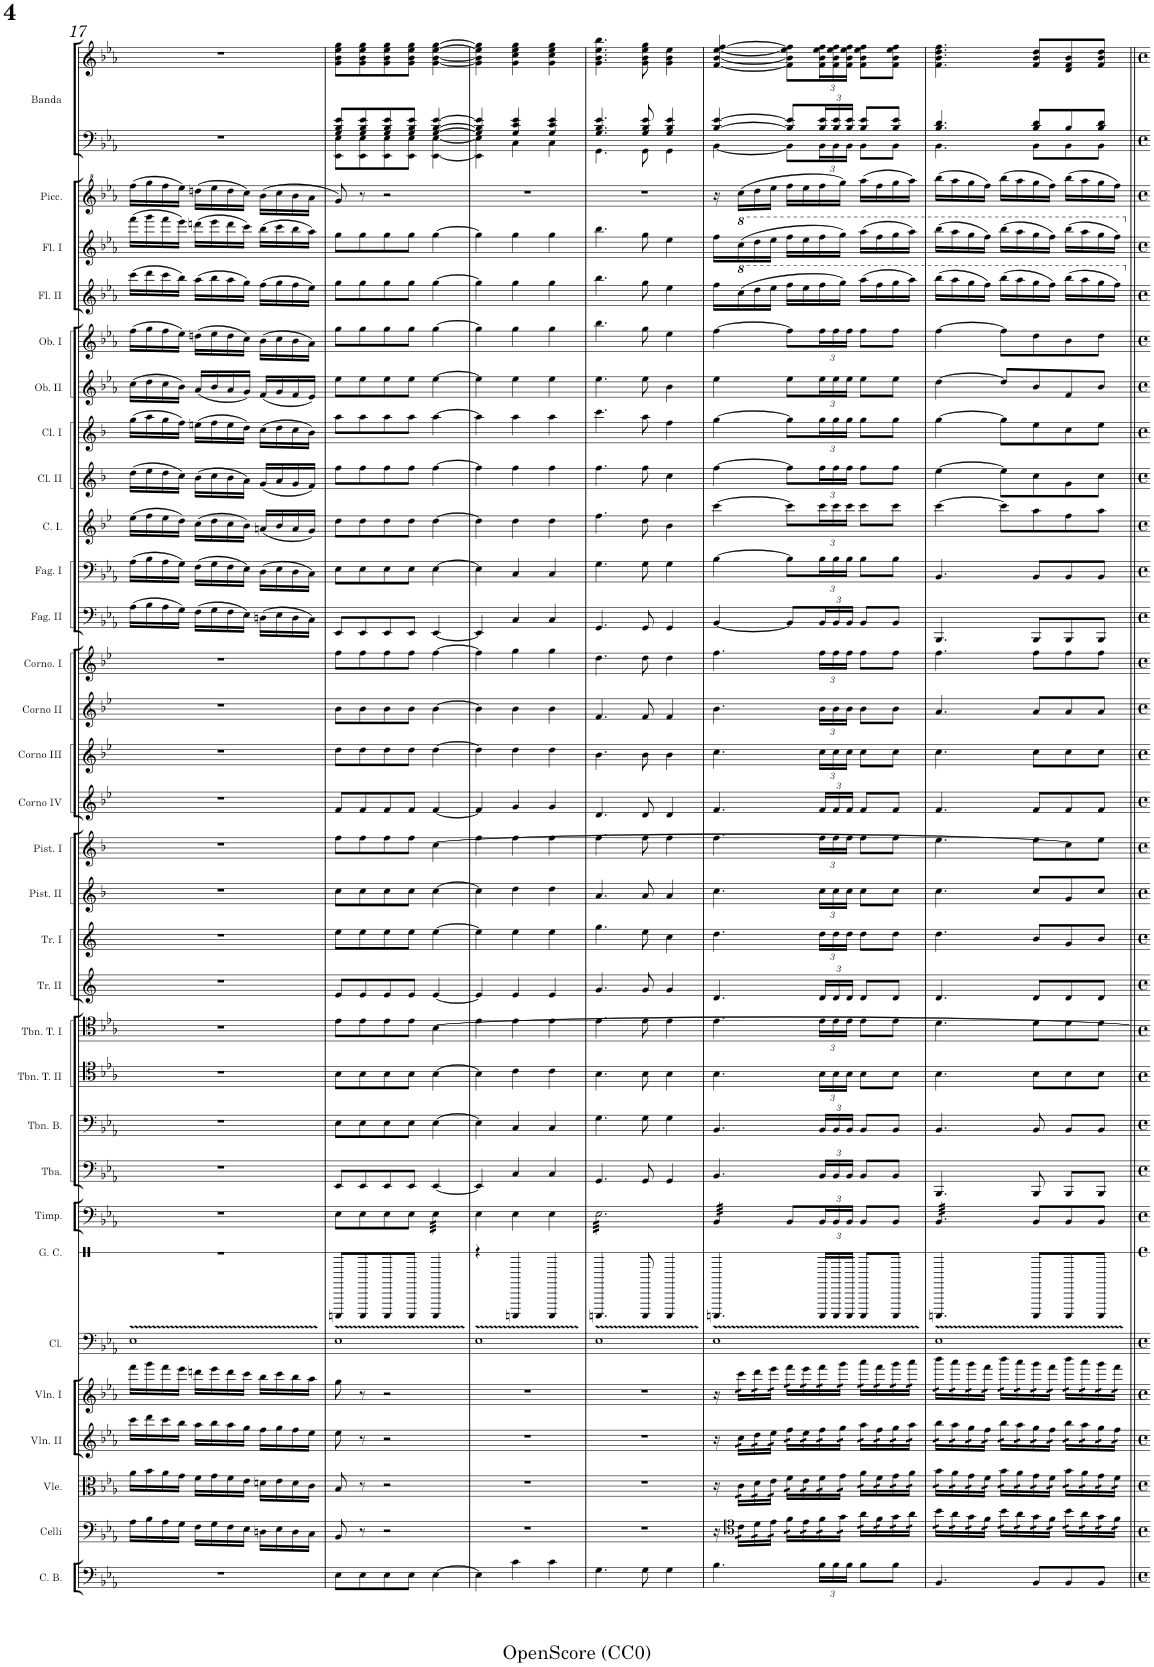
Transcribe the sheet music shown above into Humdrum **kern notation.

**kern	**kern	**kern	**kern	**kern	**kern	**kern	**kern	**kern	**kern	**kern	**kern	**kern	**kern	**kern	**kern	**kern	**kern	**kern	**kern	**kern	**kern	**kern	**kern	**kern	**kern	**kern	**kern	**kern	**kern	**kern	**kern
*part31	*part30	*part29	*part28	*part27	*part26	*part25	*part24	*part23	*part22	*part21	*part20	*part19	*part18	*part17	*part16	*part15	*part14	*part13	*part12	*part11	*part10	*part9	*part8	*part7	*part6	*part5	*part4	*part3	*part2	*part1	*part1
*staff32	*staff31	*staff30	*staff29	*staff28	*staff27	*staff26	*staff25	*staff24	*staff23	*staff22	*staff21	*staff20	*staff19	*staff18	*staff17	*staff16	*staff15	*staff14	*staff13	*staff12	*staff11	*staff10	*staff9	*staff8	*staff7	*staff6	*staff5	*staff4	*staff3	*staff2	*staff1
*I"C. Bassi	*I"Celli	*I"Viole	*I"Violini II	*I"Violini I	*I"Cloches	*I"Gran Cassa	*I"Timpani G. B. Eb.	*I"Tuba	*I"Trombone Basso	*I"Trombone Tenore II	*I"Trombone Tenore I	*I"Trombe Eb II	*I"Trombe Eb I	*I"Pist. Bb II	*I"Pist. Bb I	*I"Corno in F IV	*I"Corno in F III	*I"Corno in F II	*I"Corno in F I	*I"Fagotto II	*I"Fagotto I	*I"Corno Inglese	*I"Clarinetto in Bb II	*I"Clarinetto in Bb I	*I"Oboi II	*I"Oboi I	*I"Flauto II	*I"Flauto I	*I"Piccolo	*I"Banda (ad libitum)	*
*I'C. B.	*I'Celli	*I'Vle.	*I'Vln. II	*I'Vln. I	*I'Cl.	*I'G. C.	*I'Timp.	*I'Tba.	*I'Tbn. B.	*I'Tbn. T. II	*I'Tbn. T. I	*I'Tr. II	*I'Tr. I	*I'Pist. II	*I'Pist. I	*I'Corno IV	*I'Corno III	*I'Corno II	*I'Corno. I	*I'Fag. II	*I'Fag. I	*I'C. I.	*I'Cl. II	*I'Cl. I	*I'Ob. II	*I'Ob. I	*I'Fl. II	*I'Fl. I	*I'Picc.	*I'Banda	*
!!LO:PB:g=z
*clefF4	*clefF4	*clefC3	*clefG2	*clefG2	*clefF4	*clefX	*clefF4	*clefF4	*clefF4	*clefC4	*clefC4	*clefG2	*clefG2	*clefG2	*clefG2	*clefG2	*clefG2	*clefG2	*clefG2	*clefF4	*clefF4	*clefG2	*clefG2	*clefG2	*clefG2	*clefG2	*clefG2	*clefG2	*clefG^2	*clefF4	*clefG2
*Trd7c12	*	*	*	*	*Trd-14c-24	*	*	*	*	*	*	*Trd-2c-3	*Trd-2c-3	*Trd1c2	*Trd1c2	*Trd4c7	*Trd4c7	*Trd4c7	*Trd4c7	*	*	*Trd4c7	*Trd1c2	*Trd1c2	*	*	*	*	*Trd-7c-12	*	*
*k[b-e-a-]	*k[b-e-a-]	*k[b-e-a-]	*k[b-e-a-]	*k[b-e-a-]	*k[b-e-a-]	*k[b-e-a-]	*k[b-e-a-]	*k[b-e-a-]	*k[b-e-a-]	*k[b-e-a-]	*k[b-e-a-]	*k[]	*k[]	*k[b-]	*k[b-]	*k[b-e-]	*k[b-e-]	*k[b-e-]	*k[b-e-]	*k[b-e-a-]	*k[b-e-a-]	*k[b-e-]	*k[b-]	*k[b-]	*k[b-e-a-]	*k[b-e-a-]	*k[b-e-a-]	*k[b-e-a-]	*k[b-e-a-]	*k[b-e-a-]	*k[b-e-a-]
*M3/4	*M3/4	*M3/4	*M3/4	*M3/4	*M3/4	*M3/4	*M3/4	*M3/4	*M3/4	*M3/4	*M3/4	*M3/4	*M3/4	*M3/4	*M3/4	*M3/4	*M3/4	*M3/4	*M3/4	*M3/4	*M3/4	*M3/4	*M3/4	*M3/4	*M3/4	*M3/4	*M3/4	*M3/4	*M3/4	*M3/4	*M3/4
=17	=17	=17	=17	=17	=17	=17	=17	=17	=17	=17	=17	=17	=17	=17	=17	=17	=17	=17	=17	=17	=17	=17	=17	=17	=17	=17	=17	=17	=17	=17	=17
2.r	16A-\LL	16a-\LL	16ccc\LL	16fff\LL	4%3E-	2.r	2.r	2.r	2.r	2.r	2.r	2.r	2.r	2.r	2.r	2.r	2.r	2.r	2.r	(16A-\LL	(16A-\LL	(16ee-\LL	(16dd\LL	(16gg\LL	(16cc\LL	(16ff\LL	(16ccc\LL	(16fff\LL	(16fff\LL	2.r	2.r
.	16B-\	16b-\	16ddd\	16ggg\	.	.	.	.	.	.	.	.	.	.	.	.	.	.	.	16B-\	16B-\	16ff\	16ee\	16aa\	16dd\	16gg\	16ddd\	16ggg\	16ggg\	.	.
.	16A-\	16a-\	16ccc\	16fff\	.	.	.	.	.	.	.	.	.	.	.	.	.	.	.	16A-\	16A-\	16ee-\	16dd\	16gg\	16cc\	16ff\	16ccc\	16fff\	16fff\	.	.
.	16G\JJ	16g\JJ	16bb-\JJ	16eee-\JJ	.	.	.	.	.	.	.	.	.	.	.	.	.	.	.	16G\JJ)	16G\JJ)	16dd\JJ)	16cc\JJ)	16ff\JJ)	16b-\JJ)	16ee-\JJ)	16bb-\JJ)	16eee-\JJ)	16eee-\JJ)	.	.
.	16F\LL	16f\LL	16aa-\LL	16dddn\LL	.	.	.	.	.	.	.	.	.	.	.	.	.	.	.	(16F\LL	(16F\LL	(16cc\LL	(16b-\LL	(16een\LL	(16a-/LL	(16ddn\LL	(16aa-\LL	(16dddn\LL	(16dddn\LL	.	.
.	16G\	16g\	16bb-\	16eee-\	.	.	.	.	.	.	.	.	.	.	.	.	.	.	.	16G\	16G\	16dd\	16cc\	16ff\	16b-/	16ee-\	16bb-\	16eee-\	16eee-\	.	.
.	16F\	16f\	16aa-\	16ddd\	.	.	.	.	.	.	.	.	.	.	.	.	.	.	.	16F\	16F\	16cc\	16b-\	16ee\	16a-/	16dd\	16aa-\	16ddd\	16ddd\	.	.
.	16E-\JJ	16e-\JJ	16gg\JJ	16ccc\JJ	.	.	.	.	.	.	.	.	.	.	.	.	.	.	.	16E-\JJ)	16E-\JJ)	16b-\JJ)	16a\JJ)	16dd\JJ)	16g/JJ)	16cc\JJ)	16gg\JJ)	16ccc\JJ)	16ccc\JJ)	.	.
.	16Dn\LL	16dn\LL	16ff\LL	16bb-\LL	.	.	.	.	.	.	.	.	.	.	.	.	.	.	.	(16Dn\LL	(16D\LL	(16an/LL	(16g/LL	(16cc\LL	(16f/LL	(16b-\LL	(16ff\LL	(16bb-\LL	(16bb-\LL	.	.
.	16E-\	16e-\	16gg\	16ccc\	.	.	.	.	.	.	.	.	.	.	.	.	.	.	.	16E-\	16E-\	16b-/	16a/	16dd\	16g/	16cc\	16gg\	16ccc\	16ccc\	.	.
.	16D\	16d\	16ff\	16bb-\	.	.	.	.	.	.	.	.	.	.	.	.	.	.	.	16D\	16D\	16a/	16g/	16cc\	16f/	16b-\	16ff\	16bb-\	16bb-\	.	.
.	16C\JJ	16c\JJ	16ee-\JJ	16aa-\JJ	.	.	.	.	.	.	.	.	.	.	.	.	.	.	.	16C\JJ)	16C\JJ)	16g/JJ)	16f/JJ)	16b-\JJ)	16e-/JJ)	16a-\JJ)	16ee-\JJ)	16aa-\JJ)	16aa-\JJ	.	.
=18	=18	=18	=18	=18	=18	=18	=18	=18	=18	=18	=18	=18	=18	=18	=18	=18	=18	=18	=18	=18	=18	=18	=18	=18	=18	=18	=18	=18	=18	=18	=18
*	*	*	*	*	*	*	*	*	*	*	*	*	*	*	*	*	*	*	*	*	*	*	*	*	*	*	*	*	*	*^	*
8E-\L	8BB-/	8B-/	8ee-\	8gg\	4%3E-	8BBBn/L	8E-\L	8EE-/L	8E-\L	8B-\L	8e-\L	8e/L	8ee\L	8cc\L	8ff\L	8f/L	8dd\L	8b-\L	8ff\L	8EE-/L	8E-\L	8dd\L	8ff\L	8aa\L	8ee-\L	8gg\L	8gg\L	8gg\L	8gg/)	8G/ 8B-/ 8e-/L	8EE-\ 8E-\L	8g\ 8b-\ 8ee-\ 8gg\L
8E-\	8r	8r	8r	8r	.	8BBB/	8E-\	8EE-/	8E-\	8B-\	8e-\	8e/	8ee\	8cc\	8ff\	8f/	8dd\	8b-\	8ff\	8EE-/	8E-\	8dd\	8ff\	8aa\	8ee-\	8gg\	8gg\	8gg\	8r	8G/ 8B-/ 8e-/	8EE-\ 8E-\	8g\ 8b-\ 8ee-\ 8gg\
8E-\	2r	2r	2r	2r	.	8BBB/	8E-\	8EE-/	8E-\	8B-\	8e-\	8e/	8ee\	8cc\	8ff\	8f/	8dd\	8b-\	8ff\	8EE-/	8E-\	8dd\	8ff\	8aa\	8ee-\	8gg\	8gg\	8gg\	2r	8G/ 8B-/ 8e-/	8EE-\ 8E-\	8g\ 8b-\ 8ee-\ 8gg\
8E-\J	.	.	.	.	.	8BBB/J	8E-\J	8EE-/J	8E-\J	8B-\J	8e-\J	8e/J	8ee\J	8cc\J	8ff\J	8f/J	8dd\J	8b-\J	8ff\J	8EE-/J	8E-\J	8dd\J	8ff\J	8aa\J	8ee-\J	8gg\J	8gg\J	8gg\J	.	8G/ 8B-/ 8e-/J	8EE-\ 8E-\J	8g\ 8b-\ 8ee-\ 8gg\J
*	*	*	*	*	*	*	*tremolo	*	*	*	*	*	*	*	*	*	*	*	*	*	*	*	*	*	*	*	*	*	*	*	*	*
[4E-\	.	.	.	.	.	4BBB/	32E-\LLL	[4EE-/	[4E-\	[4B-\	[4B-\	[4e/	[4ee\	[4cc\	[4cc\	[4f/	[4dd\	[4b-\	[4ff\	[4EE-/	[4E-\	[4dd\	[4ff\	[4aa\	[4ee-\	[4gg\	[4gg\	[4gg\	.	[4G/ [4B-/ [4e-/	[4EE-\ [4E-\	[4g\ [4b-\ [4ee-\ [4gg\
.	.	.	.	.	.	.	32E-\	.	.	.	.	.	.	.	.	.	.	.	.	.	.	.	.	.	.	.	.	.	.	.	.	.
.	.	.	.	.	.	.	32E-\	.	.	.	.	.	.	.	.	.	.	.	.	.	.	.	.	.	.	.	.	.	.	.	.	.
.	.	.	.	.	.	.	32E-\	.	.	.	.	.	.	.	.	.	.	.	.	.	.	.	.	.	.	.	.	.	.	.	.	.
.	.	.	.	.	.	.	32E-\	.	.	.	.	.	.	.	.	.	.	.	.	.	.	.	.	.	.	.	.	.	.	.	.	.
.	.	.	.	.	.	.	32E-\	.	.	.	.	.	.	.	.	.	.	.	.	.	.	.	.	.	.	.	.	.	.	.	.	.
.	.	.	.	.	.	.	32E-\	.	.	.	.	.	.	.	.	.	.	.	.	.	.	.	.	.	.	.	.	.	.	.	.	.
.	.	.	.	.	.	.	32E-\JJJ	.	.	.	.	.	.	.	.	.	.	.	.	.	.	.	.	.	.	.	.	.	.	.	.	.
*	*	*	*	*	*	*	*Xtremolo	*	*	*	*	*	*	*	*	*	*	*	*	*	*	*	*	*	*	*	*	*	*	*	*	*
=19	=19	=19	=19	=19	=19	=19	=19	=19	=19	=19	=19	=19	=19	=19	=19	=19	=19	=19	=19	=19	=19	=19	=19	=19	=19	=19	=19	=19	=19	=19	=19	=19
4E-\]	2.r	2.r	2.r	2.r	4%3E-	4r	4E-\	4EE-/]	4E-\]	4B-\]	4e-\	4e/]	4ee\]	4cc\]	4ff\	4f/]	4dd\]	4b-\]	4ff\]	4EE-/]	4E-\]	4dd\]	4ff\]	4aa\]	4ee-\]	4gg\]	4gg\]	4gg\]	2.r	4G/] 4B-/] 4e-/]	4EE-\] 4E-\]	4g\] 4b-\] 4ee-\] 4gg\]
4c\	.	.	.	.	.	4BBBn/	4E-\	4C/	4C/	4c\	4e-\	4e/	4ee\	4dd\	4ff\	4g/	4dd\	4b-\	4gg\	4C/	4C/	4dd\	4ff\	4aa\	4ee-\	4gg\	4gg\	4gg\	.	4G/ 4c/ 4e-/	4C\	4g\ 4cc\ 4ee-\ 4gg\
4c\	.	.	.	.	.	4BBB/	4E-\	4C/	4C/	4c\	4e-\	4e/	4ee\	4dd\	4ff\	4g/	4dd\	4b-\	4gg\	4C/	4C/	4dd\	4ff\	4aa\	4ee-\	4gg\	4gg\	4gg\	.	4G/ 4c/ 4e-/	4C\	4g\ 4cc\ 4ee-\ 4gg\
=20	=20	=20	=20	=20	=20	=20	=20	=20	=20	=20	=20	=20	=20	=20	=20	=20	=20	=20	=20	=20	=20	=20	=20	=20	=20	=20	=20	=20	=20	=20	=20	=20
*	*	*	*	*	*	*	*tremolo	*	*	*	*	*	*	*	*	*	*	*	*	*	*	*	*	*	*	*	*	*	*	*	*	*
4.G\	2.r	2.r	2.r	2.r	4%3E-	4.BBBn/	32E-\LLL	4.GG/	4.G\	4.B-\	4.e-\	4.g/	4.gg\	4.a/	4.ff\	4.d/	4.b-\	4.f/	4.dd\	4.GG/	4.G\	4.ff\	4.ff\	4.ccc\	4.ee-\	4.bb-\	4.bb-\	4.bb-\	2.r	4.G/ 4.B-/ 4.e-/	4.GG\	4.g\ 4.b-\ 4.ee-\ 4.bb-\
.	.	.	.	.	.	.	32E-\	.	.	.	.	.	.	.	.	.	.	.	.	.	.	.	.	.	.	.	.	.	.	.	.	.
.	.	.	.	.	.	.	32E-\	.	.	.	.	.	.	.	.	.	.	.	.	.	.	.	.	.	.	.	.	.	.	.	.	.
.	.	.	.	.	.	.	32E-\	.	.	.	.	.	.	.	.	.	.	.	.	.	.	.	.	.	.	.	.	.	.	.	.	.
.	.	.	.	.	.	.	32E-\	.	.	.	.	.	.	.	.	.	.	.	.	.	.	.	.	.	.	.	.	.	.	.	.	.
.	.	.	.	.	.	.	32E-\	.	.	.	.	.	.	.	.	.	.	.	.	.	.	.	.	.	.	.	.	.	.	.	.	.
.	.	.	.	.	.	.	32E-\	.	.	.	.	.	.	.	.	.	.	.	.	.	.	.	.	.	.	.	.	.	.	.	.	.
.	.	.	.	.	.	.	32E-\	.	.	.	.	.	.	.	.	.	.	.	.	.	.	.	.	.	.	.	.	.	.	.	.	.
.	.	.	.	.	.	.	32E-\	.	.	.	.	.	.	.	.	.	.	.	.	.	.	.	.	.	.	.	.	.	.	.	.	.
.	.	.	.	.	.	.	32E-\	.	.	.	.	.	.	.	.	.	.	.	.	.	.	.	.	.	.	.	.	.	.	.	.	.
.	.	.	.	.	.	.	32E-\	.	.	.	.	.	.	.	.	.	.	.	.	.	.	.	.	.	.	.	.	.	.	.	.	.
.	.	.	.	.	.	.	32E-\	.	.	.	.	.	.	.	.	.	.	.	.	.	.	.	.	.	.	.	.	.	.	.	.	.
8G\	.	.	.	.	.	8BBB/	32E-\	8GG/	8G\	8B-\	8e-\	8g/	8ee\	8a/	8ff\	8d/	8b-\	8f/	8dd\	8GG/	8G\	8dd\	8ff\	8aa\	8ee-\	8gg\	8gg\	8gg\	.	8G/ 8B-/ 8e-/	8GG\	8g\ 8b-\ 8ee-\ 8gg\
.	.	.	.	.	.	.	32E-\	.	.	.	.	.	.	.	.	.	.	.	.	.	.	.	.	.	.	.	.	.	.	.	.	.
.	.	.	.	.	.	.	32E-\	.	.	.	.	.	.	.	.	.	.	.	.	.	.	.	.	.	.	.	.	.	.	.	.	.
.	.	.	.	.	.	.	32E-\	.	.	.	.	.	.	.	.	.	.	.	.	.	.	.	.	.	.	.	.	.	.	.	.	.
4G\	.	.	.	.	.	4BBB/	32E-\	4GG/	4G\	4B-\	4e-\	4g/	4cc\	4a/	4ff\	4d/	4b-\	4f/	4dd\	4GG/	4G\	4b-\	4cc\	4ff\	4b-\	4ee-\	4ee-\	4ee-\	.	4G/ 4B-/ 4e-/	4GG\	4g\ 4b-\ 4ee-\
.	.	.	.	.	.	.	32E-\	.	.	.	.	.	.	.	.	.	.	.	.	.	.	.	.	.	.	.	.	.	.	.	.	.
.	.	.	.	.	.	.	32E-\	.	.	.	.	.	.	.	.	.	.	.	.	.	.	.	.	.	.	.	.	.	.	.	.	.
.	.	.	.	.	.	.	32E-\	.	.	.	.	.	.	.	.	.	.	.	.	.	.	.	.	.	.	.	.	.	.	.	.	.
.	.	.	.	.	.	.	32E-\	.	.	.	.	.	.	.	.	.	.	.	.	.	.	.	.	.	.	.	.	.	.	.	.	.
.	.	.	.	.	.	.	32E-\	.	.	.	.	.	.	.	.	.	.	.	.	.	.	.	.	.	.	.	.	.	.	.	.	.
.	.	.	.	.	.	.	32E-\	.	.	.	.	.	.	.	.	.	.	.	.	.	.	.	.	.	.	.	.	.	.	.	.	.
.	.	.	.	.	.	.	32E-\JJJ	.	.	.	.	.	.	.	.	.	.	.	.	.	.	.	.	.	.	.	.	.	.	.	.	.
=21	=21	=21	=21	=21	=21	=21	=21	=21	=21	=21	=21	=21	=21	=21	=21	=21	=21	=21	=21	=21	=21	=21	=21	=21	=21	=21	=21	=21	=21	=21	=21	=21
4.B-\	16r	16r	16r	16r	4%3E-	4.BBBn/	32BB-/LLL	4.BB-/	4.BB-/	4.B-\	4.e-\	4.d/	4.dd\	4.cc\	4.ff\	4.f/	4.cc\	4.b-\	4.ff\	[4BB-/	[4B-\	[4ccc\	[4ff\	[4gg\	4ee-\	[4ff\	16ff\LL	16ff\LL	16r	[4B-/ [4e-/	[4BB-\	[4f/ [4b-/ [4ee-/ [4ff/
.	.	.	.	.	.	.	32BB-/	.	.	.	.	.	.	.	.	.	.	.	.	.	.	.	.	.	.	.	.	.	.	.	.	.
*	*clefC4	*	*	*	*	*	*	*	*	*	*	*	*	*	*	*	*	*	*	*	*	*	*	*	*	*	*	*	*	*	*	*
*	*	*	*	*	*	*	*	*	*	*	*	*	*	*	*	*	*	*	*	*	*	*	*	*	*	*	*8va	*	*	*	*	*
*	*	*	*	*	*	*	*	*	*	*	*	*	*	*	*	*	*	*	*	*	*	*	*	*	*	*	*	*8va	*	*	*	*
*	*tremolo	*	*	*	*	*	*	*	*	*	*	*	*	*	*	*	*	*	*	*	*	*	*	*	*	*	*	*	*	*	*	*
*	*	*tremolo	*	*	*	*	*	*	*	*	*	*	*	*	*	*	*	*	*	*	*	*	*	*	*	*	*	*	*	*	*	*
*	*	*	*tremolo	*	*	*	*	*	*	*	*	*	*	*	*	*	*	*	*	*	*	*	*	*	*	*	*	*	*	*	*	*
*	*	*	*	*tremolo	*	*	*	*	*	*	*	*	*	*	*	*	*	*	*	*	*	*	*	*	*	*	*	*	*	*	*	*
.	32c\LLL	32c\LLL	32cc\LLL	32ccc\LLL	.	.	32BB-/	.	.	.	.	.	.	.	.	.	.	.	.	.	.	.	.	.	.	.	(16ccc\	(16ccc\	(16ccc\LL	.	.	.
.	32c\	32c\	32cc\	32ccc\	.	.	32BB-/	.	.	.	.	.	.	.	.	.	.	.	.	.	.	.	.	.	.	.	.	.	.	.	.	.
.	32d\	32d\	32dd\	32ddd\	.	.	32BB-/	.	.	.	.	.	.	.	.	.	.	.	.	.	.	.	.	.	.	.	16ddd\	16ddd\	16ddd\	.	.	.
.	32d\	32d\	32dd\	32ddd\	.	.	32BB-/	.	.	.	.	.	.	.	.	.	.	.	.	.	.	.	.	.	.	.	.	.	.	.	.	.
.	32e-\	32e-\	32ee-\	32eee-\	.	.	32BB-/	.	.	.	.	.	.	.	.	.	.	.	.	.	.	.	.	.	.	.	16eee-\JJ	16eee-\JJ	16eee-\JJ	.	.	.
.	32e-\JJJ	32e-\JJJ	32ee-\JJJ	32eee-\JJJ	.	.	32BB-/JJJ	.	.	.	.	.	.	.	.	.	.	.	.	.	.	.	.	.	.	.	.	.	.	.	.	.
*	*	*	*	*	*	*	*Xtremolo	*	*	*	*	*	*	*	*	*	*	*	*	*	*	*	*	*	*	*	*	*	*	*	*	*
.	32f\LLL	32f\LLL	32ff\LLL	32fff\LLL	.	.	8BB-/L	.	.	.	.	.	.	.	.	.	.	.	.	8BB-/L]	8B-\L]	8ccc\L]	8ff\L]	8gg\L]	8ee-\L	8ff\L]	16fff\LL	16fff\LL	16fff\LL	8B-/] 8e-/]L	8BB-\L]	8f\] 8b-\] 8ee-\] 8ff\]L
.	32f\	32f\	32ff\	32fff\	.	.	.	.	.	.	.	.	.	.	.	.	.	.	.	.	.	.	.	.	.	.	.	.	.	.	.	.
.	32e-\	32e-\	32ee-\	32eee-\	.	.	.	.	.	.	.	.	.	.	.	.	.	.	.	.	.	.	.	.	.	.	16eee-\	16eee-\	16eee-\	.	.	.
.	32e-\	32e-\	32ee-\	32eee-\	.	.	.	.	.	.	.	.	.	.	.	.	.	.	.	.	.	.	.	.	.	.	.	.	.	.	.	.
*Xbrackettup	*	*	*	*	*	*Xbrackettup	*Xbrackettup	*Xbrackettup	*Xbrackettup	*Xbrackettup	*Xbrackettup	*Xbrackettup	*Xbrackettup	*Xbrackettup	*Xbrackettup	*Xbrackettup	*Xbrackettup	*Xbrackettup	*Xbrackettup	*Xbrackettup	*Xbrackettup	*Xbrackettup	*Xbrackettup	*Xbrackettup	*Xbrackettup	*Xbrackettup	*	*	*	*Xbrackettup	*	*Xbrackettup
24B-\LL	32f\	32f\	32ff\	32fff\	.	24BBB/LL	24BB-/L	24BB-/LL	24BB-/LL	24B-\LL	24e-\LL	24d/LL	24dd\LL	24cc\LL	24ff\LL	24f/LL	24cc\LL	24b-\LL	24ff\LL	24BB-/L	24B-\L	24ccc\L	24ff\L	24gg\L	24ee-\L	24ff\L	16fff\	16fff\	16fff\	24B-/ 24e-/L	24BB-\L	24f\ 24b-\ 24ee-\ 24ff\L
.	32f\	32f\	32ff\	32fff\	.	.	.	.	.	.	.	.	.	.	.	.	.	.	.	.	.	.	.	.	.	.	.	.	.	.	.	.
24B-\	.	.	.	.	.	24BBB/	24BB-/	24BB-/	24BB-/	24B-\	24e-\	24d/	24dd\	24cc\	24ff\	24f/	24cc\	24b-\	24ff\	24BB-/	24B-\	24ccc\	24ff\	24gg\	24ee-\	24ff\	.	.	.	24B-/ 24e-/	24BB-\	24f\ 24b-\ 24ee-\ 24ff\
.	32g\	32g\	32gg\	32ggg\	.	.	.	.	.	.	.	.	.	.	.	.	.	.	.	.	.	.	.	.	.	.	16ggg\JJ)	16ggg\JJ)	16ggg\JJ)	.	.	.
24B-\JJ	.	.	.	.	.	24BBB/JJ	24BB-/JJ	24BB-/JJ	24BB-/JJ	24B-\JJ	24e-\JJ	24d/JJ	24dd\JJ	24cc\JJ	24ff\JJ	24f/JJ	24cc\JJ	24b-\JJ	24ff\JJ	24BB-/JJ	24B-\JJ	24ccc\JJ	24ff\JJ	24gg\JJ	24ee-\JJ	24ff\JJ	.	.	.	24B-/ 24e-/JJ	24BB-\JJ	24f\ 24b-\ 24ee-\ 24ff\JJ
.	32g\JJJ	32g\JJJ	32gg\JJJ	32ggg\JJJ	.	.	.	.	.	.	.	.	.	.	.	.	.	.	.	.	.	.	.	.	.	.	.	.	.	.	.	.
8B-\L	32a-\LLL	32a-\LLL	32aa-\LLL	32aaa-\LLL	.	8BBB/L	8BB-/L	8BB-/L	8BB-/L	8B-\L	8e-\L	8d/L	8dd\L	8cc\L	8ff\L	8f/L	8cc\L	8b-\L	8ff\L	8BB-/L	8B-\L	8ccc\L	8ff\L	8gg\L	8ee-\L	8ff\L	(16aaa-\LL	(16aaa-\LL	(16aaa-\LL	8B-/ 8e-/L	8BB-\L	8f\ 8b-\ 8ee-\ 8ff\L
.	32a-\	32a-\	32aa-\	32aaa-\	.	.	.	.	.	.	.	.	.	.	.	.	.	.	.	.	.	.	.	.	.	.	.	.	.	.	.	.
.	32f\	32f\	32ff\	32fff\	.	.	.	.	.	.	.	.	.	.	.	.	.	.	.	.	.	.	.	.	.	.	16fff\	16fff\	16fff\	.	.	.
.	32f\	32f\	32ff\	32fff\	.	.	.	.	.	.	.	.	.	.	.	.	.	.	.	.	.	.	.	.	.	.	.	.	.	.	.	.
8B-\J	32g\	32g\	32gg\	32ggg\	.	8BBB/J	8BB-/J	8BB-/J	8BB-/J	8B-\J	8e-\J	8d/J	8dd\J	8cc\J	8ff\J	8f/J	8cc\J	8b-\J	8ff\J	8BB-/J	8B-\J	8ccc\J	8ff\J	8gg\J	8ee-\J	8ff\J	16ggg\	16ggg\	16ggg\	8B-/ 8e-/J	8BB-\J	8f\ 8b-\ 8ee-\ 8ff\J
.	32g\	32g\	32gg\	32ggg\	.	.	.	.	.	.	.	.	.	.	.	.	.	.	.	.	.	.	.	.	.	.	.	.	.	.	.	.
.	32a-\	32a-\	32aa-\	32aaa-\	.	.	.	.	.	.	.	.	.	.	.	.	.	.	.	.	.	.	.	.	.	.	16aaa-\JJ)	16aaa-\JJ)	16aaa-\JJ)	.	.	.
.	32a-\JJJ	32a-\JJJ	32aa-\JJJ	32aaa-\JJJ	.	.	.	.	.	.	.	.	.	.	.	.	.	.	.	.	.	.	.	.	.	.	.	.	.	.	.	.
=22	=22	=22	=22	=22	=22	=22	=22	=22	=22	=22	=22	=22	=22	=22	=22	=22	=22	=22	=22	=22	=22	=22	=22	=22	=22	=22	=22	=22	=22	=22	=22	=22
*	*	*	*	*	*	*	*tremolo	*	*	*	*	*	*	*	*	*	*	*	*	*	*	*	*	*	*	*	*	*	*	*	*	*
4.BB-/	32b-\LLL	32b-\LLL	32bb-\LLL	32bbb-\LLL	4%3E-	4.BBBn/	32BB-/LLL	4.BBB-/	4.BB-/	4.B-\	4.d\	4.d/	4.dd\	4.cc\	4.ee\	4.f/	4.cc\	4.a/	4.ff\	4.BBB-/	4.BB-/	[4ccc\	[4ee\	[4gg\	[4dd\	[4ff\	(16bbb-\LL	(16bbb-\LL	(16bbb-\LL	4.B-/ 4.d/	4.BB-\	4.f\ 4.b-\ 4.dd\ 4.ff\
.	32b-\	32b-\	32bb-\	32bbb-\	.	.	32BB-/	.	.	.	.	.	.	.	.	.	.	.	.	.	.	.	.	.	.	.	.	.	.	.	.	.
.	32a-\	32a-\	32aa-\	32aaa-\	.	.	32BB-/	.	.	.	.	.	.	.	.	.	.	.	.	.	.	.	.	.	.	.	16aaa-\	16aaa-\	16aaa-\	.	.	.
.	32a-\	32a-\	32aa-\	32aaa-\	.	.	32BB-/	.	.	.	.	.	.	.	.	.	.	.	.	.	.	.	.	.	.	.	.	.	.	.	.	.
.	32g\	32g\	32gg\	32ggg\	.	.	32BB-/	.	.	.	.	.	.	.	.	.	.	.	.	.	.	.	.	.	.	.	16ggg\	16ggg\	16ggg\	.	.	.
.	32g\	32g\	32gg\	32ggg\	.	.	32BB-/	.	.	.	.	.	.	.	.	.	.	.	.	.	.	.	.	.	.	.	.	.	.	.	.	.
.	32f\	32f\	32ff\	32fff\	.	.	32BB-/	.	.	.	.	.	.	.	.	.	.	.	.	.	.	.	.	.	.	.	16fff\JJ)	16fff\JJ)	16fff\JJ)	.	.	.
.	32f\JJJ	32f\JJJ	32ff\JJJ	32fff\JJJ	.	.	32BB-/	.	.	.	.	.	.	.	.	.	.	.	.	.	.	.	.	.	.	.	.	.	.	.	.	.
.	32b-\LLL	32b-\LLL	32bb-\LLL	32bbb-\LLL	.	.	32BB-/	.	.	.	.	.	.	.	.	.	.	.	.	.	.	8ccc\L]	8ee\L]	8gg\L]	8dd/L]	8ff\L]	(16bbb-\LL	(16bbb-\LL	(16bbb-\LL	.	.	.
.	32b-\	32b-\	32bb-\	32bbb-\	.	.	32BB-/	.	.	.	.	.	.	.	.	.	.	.	.	.	.	.	.	.	.	.	.	.	.	.	.	.
.	32a-\	32a-\	32aa-\	32aaa-\	.	.	32BB-/	.	.	.	.	.	.	.	.	.	.	.	.	.	.	.	.	.	.	.	16aaa-\	16aaa-\	16aaa-\	.	.	.
.	32a-\	32a-\	32aa-\	32aaa-\	.	.	32BB-/JJJ	.	.	.	.	.	.	.	.	.	.	.	.	.	.	.	.	.	.	.	.	.	.	.	.	.
*	*	*	*	*	*	*	*Xtremolo	*	*	*	*	*	*	*	*	*	*	*	*	*	*	*	*	*	*	*	*	*	*	*	*	*
8BB-/L	32g\	32g\	32gg\	32ggg\	.	8BBB/L	8BB-/L	8BBB-/	8BB-/	8B-\L	8d\L	8d/L	8b/L	8cc/L	8ee\L	8f/L	8cc\L	8a/L	8ff\L	8BBB-/L	8BB-/L	8aa\	8cc\	8ee\	8b-/	8dd\	16ggg\	16ggg\	16ggg\	8B-/ 8d/L	8BB-\L	8f/ 8b-/ 8dd/L
.	32g\	32g\	32gg\	32ggg\	.	.	.	.	.	.	.	.	.	.	.	.	.	.	.	.	.	.	.	.	.	.	.	.	.	.	.	.
.	32f\	32f\	32ff\	32fff\	.	.	.	.	.	.	.	.	.	.	.	.	.	.	.	.	.	.	.	.	.	.	16fff\JJ)	16fff\JJ)	16fff\JJ)	.	.	.
.	32f\JJJ	32f\JJJ	32ff\JJJ	32fff\JJJ	.	.	.	.	.	.	.	.	.	.	.	.	.	.	.	.	.	.	.	.	.	.	.	.	.	.	.	.
8BB-/	32b-\LLL	32b-\LLL	32bb-\LLL	32bbb-\LLL	.	8BBB/	8BB-/	8BBB-/L	8BB-/L	8B-\	8d\	8d/	8g/	8g/	8cc\]	8f/	8cc\	8a/	8ff\	8BBB-/	8BB-/	8ff\	8g\	8cc\	8f/	8b-\	(16bbb-\LL	(16bbb-\LL	(16bbb-\LL	8B-/	8BB-\	8d/ 8f/ 8b-/
.	32b-\	32b-\	32bb-\	32bbb-\	.	.	.	.	.	.	.	.	.	.	.	.	.	.	.	.	.	.	.	.	.	.	.	.	.	.	.	.
.	32a-\	32a-\	32aa-\	32aaa-\	.	.	.	.	.	.	.	.	.	.	.	.	.	.	.	.	.	.	.	.	.	.	16aaa-\	16aaa-\	16aaa-\	.	.	.
.	32a-\	32a-\	32aa-\	32aaa-\	.	.	.	.	.	.	.	.	.	.	.	.	.	.	.	.	.	.	.	.	.	.	.	.	.	.	.	.
8BB-/J	32g\	32g\	32gg\	32ggg\	.	8BBB/J	8BB-/J	8BBB-/J	8BB-/J	8B-\J	8d\J	8d/J	8b/J	8cc/J	8ee\J	8f/J	8cc\J	8a/J	8ff\J	8BBB-/J	8BB-/J	8aa\J	8cc\J	8ee\J	8b-/J	8dd\J	16ggg\	16ggg\	16ggg\	8B-/ 8d/J	8BB-\J	8f/ 8b-/ 8dd/J
.	32g\	32g\	32gg\	32ggg\	.	.	.	.	.	.	.	.	.	.	.	.	.	.	.	.	.	.	.	.	.	.	.	.	.	.	.	.
.	32f\	32f\	32ff\	32fff\	.	.	.	.	.	.	.	.	.	.	.	.	.	.	.	.	.	.	.	.	.	.	16fff\JJ)	16fff\JJ)	16fff\JJ)	.	.	.
.	32f\JJJ	32f\JJJ	32ff\JJJ	32fff\JJJ	.	.	.	.	.	.	.	.	.	.	.	.	.	.	.	.	.	.	.	.	.	.	.	.	.	.	.	.
*	*	*	*	*Xtremolo	*	*	*	*	*	*	*	*	*	*	*	*	*	*	*	*	*	*	*	*	*	*	*	*	*	*	*	*
*	*	*	*Xtremolo	*	*	*	*	*	*	*	*	*	*	*	*	*	*	*	*	*	*	*	*	*	*	*	*	*	*	*	*	*
*	*	*Xtremolo	*	*	*	*	*	*	*	*	*	*	*	*	*	*	*	*	*	*	*	*	*	*	*	*	*	*	*	*	*	*
*	*Xtremolo	*	*	*	*	*	*	*	*	*	*	*	*	*	*	*	*	*	*	*	*	*	*	*	*	*	*	*	*	*	*	*
*	*	*	*	*	*	*	*	*	*	*	*	*	*	*	*	*	*	*	*	*	*	*	*	*	*	*	*	*	*	*v	*v	*
*	*	*	*	*	*	*	*	*	*	*	*	*	*	*	*	*	*	*	*	*	*	*	*	*	*	*	*X8va	*	*	*	*
*	*	*	*	*	*	*	*	*	*	*	*	*	*	*	*	*	*	*	*	*	*	*	*	*	*	*	*	*X8va	*	*	*
=||	=||	=||	=||	=||	=||	=||	=||	=||	=||	=||	=||	=||	=||	=||	=||	=||	=||	=||	=||	=||	=||	=||	=||	=||	=||	=||	=||	=||	=||	=||	=||
*-	*-	*-	*-	*-	*-	*-	*-	*-	*-	*-	*-	*-	*-	*-	*-	*-	*-	*-	*-	*-	*-	*-	*-	*-	*-	*-	*-	*-	*-	*-	*-
